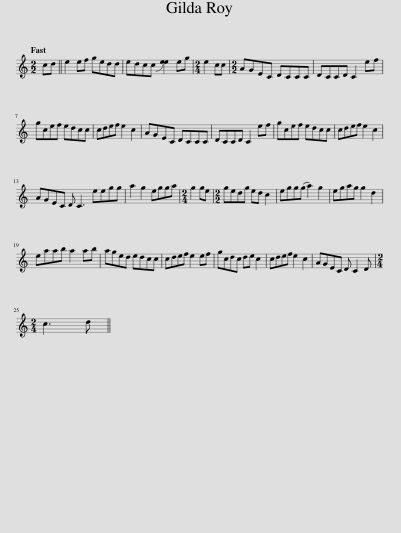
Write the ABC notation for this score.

X:1
L:1/8
Q:1/4=120
M:2/2
I:linebreak $
K:C
V:1 treble
V:1
 cd || e2 ef gedd | edcc !slide![ee]2 eg |[M:2/4] e2 cc |[M:2/2] AGEC DCCC | %5
 DCCD C2 ef |$ gcef edcc | cdef e2 c2 | AGEC DCCC | DCCD C2 ef | %10
 gcef edcc | cdef e2 c2 |$ AGEC D C3 eegg | a2 g2 egga |[M:2/4] g2 ge | %15
[M:2/2] gedg ed c2 | egg(g a2) g2 | egag g2 d2 |$ eaab a2 ab | aged edcc | %20
 cdef e2 ef | gcdc de c2 | cdef e2 c2 | AGEC D C2 D |$[M:2/4] c3 d || %25
